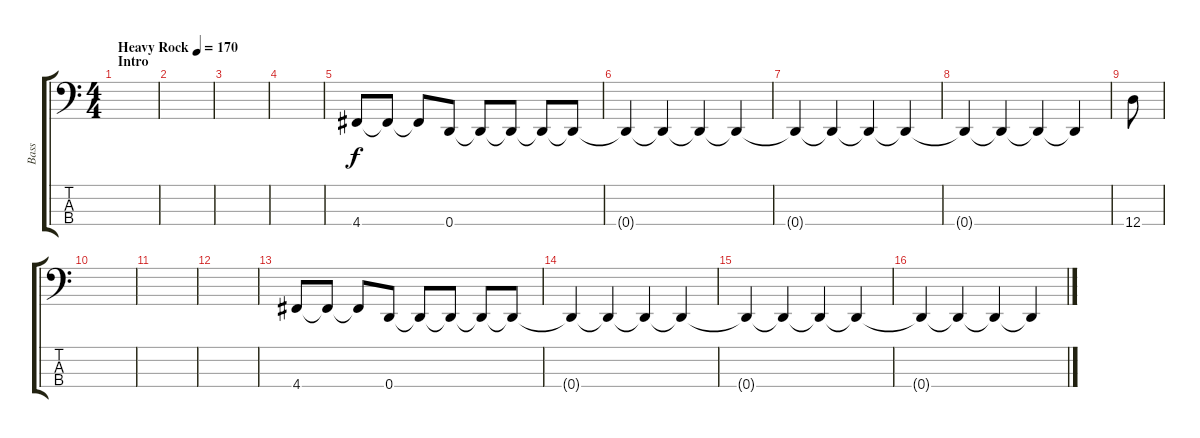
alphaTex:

\track ("Bass" "Bass") {instrument electricbassfinger}
\staff {score tabs}
\tuning (F2 C2 G1 D1) {hide}
\ts (4 4)
\section ("" "Intro")
\tempo (170 "Heavy Rock")
\clef f4
\ks c
|
|
|
|
4.4.8 4.4{t}.8 4.4{t}.8 0.4.8 0.4{t}.8 0.4{t}.8 0.4{t}.8 0.4{t}.8 |
0.4{t}.4 0.4{t}.4 0.4{t}.4 0.4{t}.4 |
0.4{t}.4 0.4{t}.4 0.4{t}.4 0.4{t}.4 |
0.4{t}.4 0.4{t}.4 0.4{t}.4 0.4{t}.4 |
12.4.8 |
|
|
|
4.4.8 4.4{t}.8 4.4{t}.8 0.4.8 0.4{t}.8 0.4{t}.8 0.4{t}.8 0.4{t}.8 |
0.4{t}.4 0.4{t}.4 0.4{t}.4 0.4{t}.4 |
0.4{t}.4 0.4{t}.4 0.4{t}.4 0.4{t}.4 |
0.4{t}.4 0.4{t}.4 0.4{t}.4 0.4{t}.4
